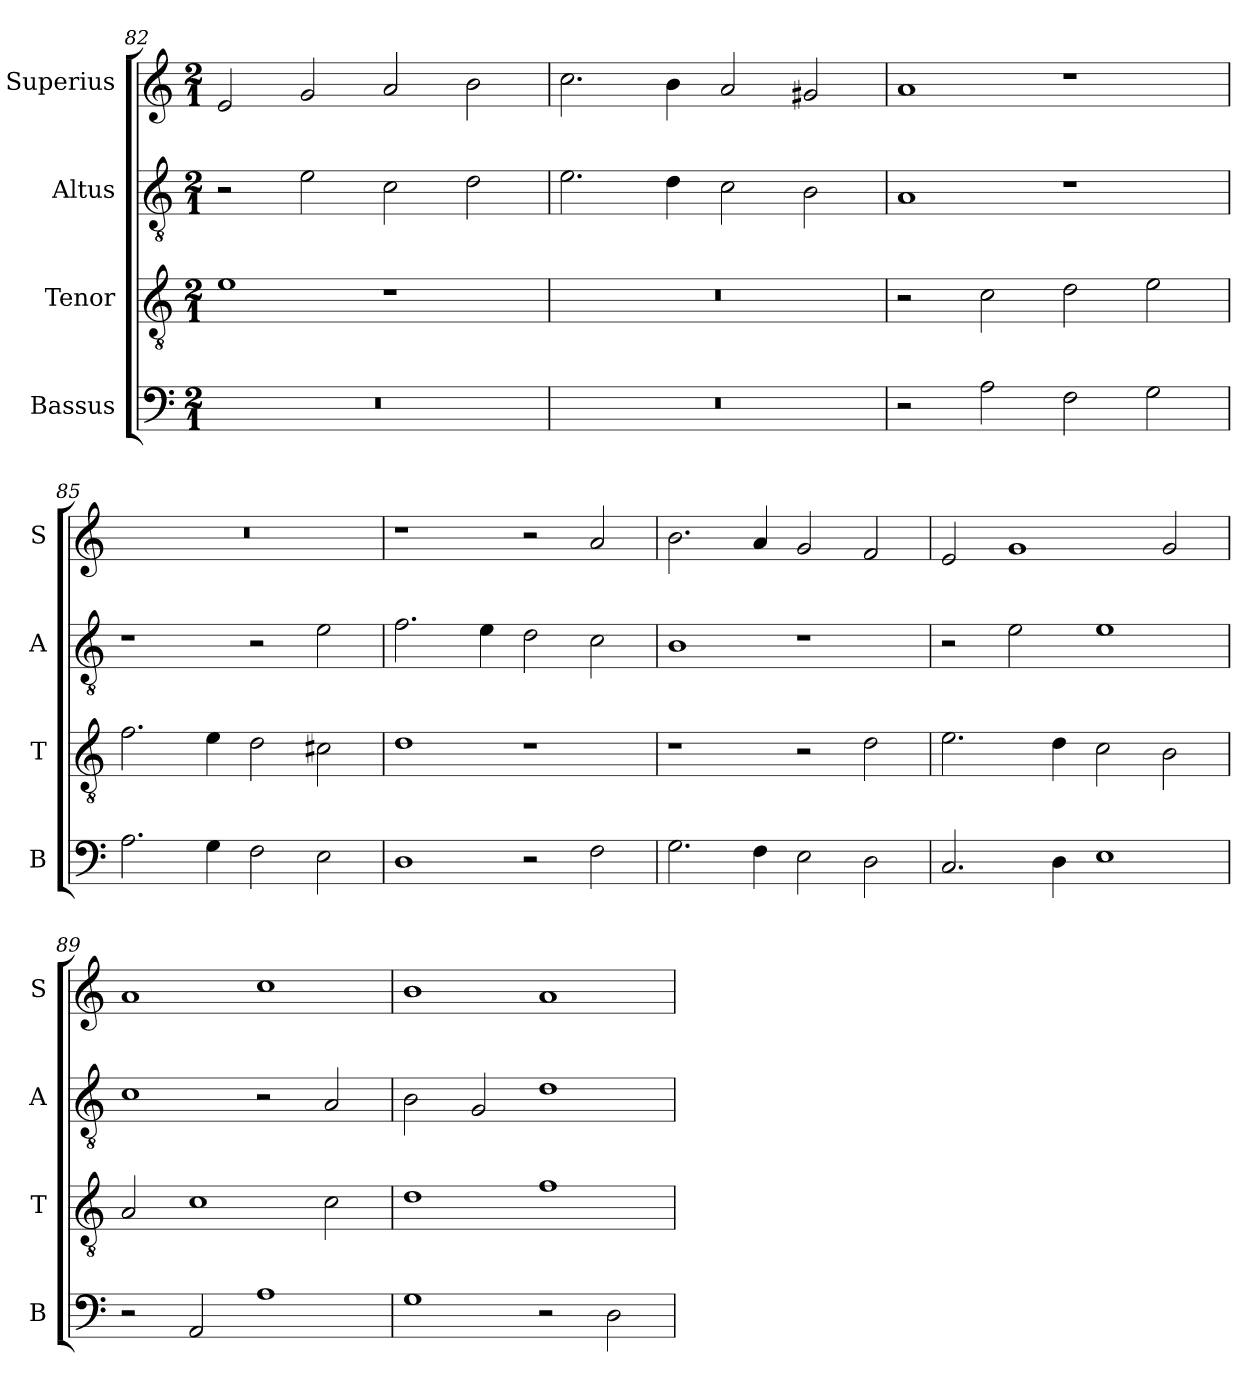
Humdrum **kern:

**kern	**kern	**kern	**kern
*part4	*part3	*part2	*part1
*staff4	*staff3	*staff2	*staff1
*I"Bassus	*I"Tenor	*I"Altus	*I"Superius
*I'B	*I'T	*I'A	*I'S
*clefF4	*clefGv2	*clefGv2	*clefG2
*k[]	*k[]	*k[]	*k[]
*M2/1	*M2/1	*M2/1	*M2/1
=82	=82	=82	=82
0r	1e	2r	2e/
.	.	2e\	2g/
.	1r	2c\	2a/
.	.	2d\	2b\
=83	=83	=83	=83
0r	0r	2.e\	2.cc\
.	.	4d\	4b\
.	.	2c\	2a/
.	.	2B\	2g#X/
=84	=84	=84	=84
2r	2r	1A	1a
2A\	2c\	.	.
2F\	2d\	1r	1r
2G\	2e\	.	.
=85	=85	=85	=85
2.A\	2.f\	1r	0r
4G\	4e\	.	.
2F\	2d\	2r	.
2E\	2c#X\	2e\	.
=86	=86	=86	=86
1D	1d	2.f\	1r
.	.	4e\	.
2r	1r	2d\	2r
2F\	.	2c\	2a/
=87	=87	=87	=87
2.G\	1r	1B	2.b\
4F\	.	.	4a/
2E\	2r	1r	2g/
2D\	2d\	.	2f/
=88	=88	=88	=88
2.C/	2.e\	2r	2e/
.	.	2e\	1g
4D\	4d\	.	.
1E	2c\	1e	.
.	2B\	.	2g/
=89	=89	=89	=89
2r	2A/	1c	1a
2AA/	1c	.	.
1A	.	2r	1cc
.	2c\	2A/	.
=90	=90	=90	=90
1G	1d	2B\	1b
.	.	2G/	.
2r	1f	1d	1a
2D\	.	.	.
=	=	=	=
*-	*-	*-	*-
